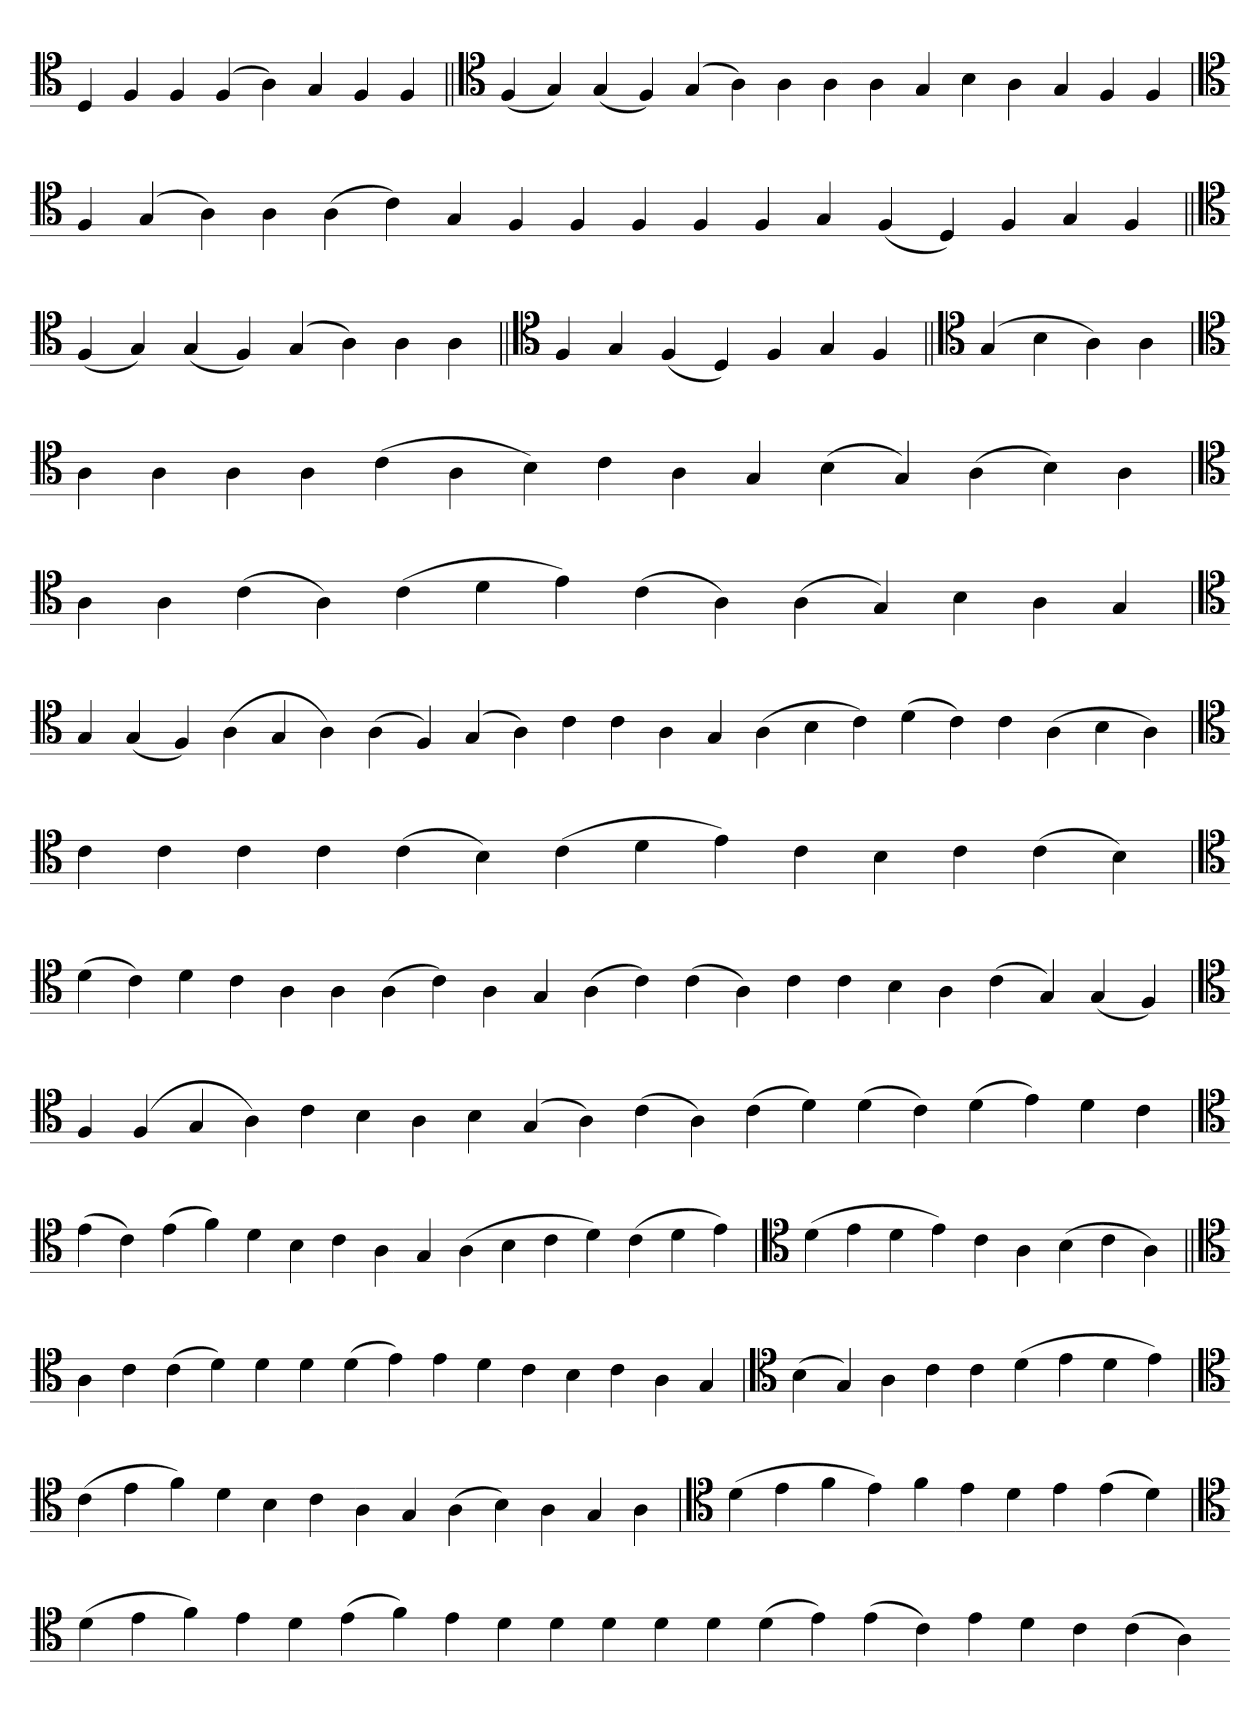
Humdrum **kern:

**kern
*part1
*staff1
*clefC4
=
4D
4F
4F
(4F
4A)
4G
4F
4F
=||
*clefC4
(4F
4G)
(4G
4F)
(4G
4A)
4A
4A
4A
4G
4B
4A
4G
4F
4F
=
*clefC4
4F
(4G
4A)
4A
(4A
4c)
4G
4F
4F
4F
4F
4F
4G
(4F
4D)
4F
4G
4F
=||
*clefC4
(4F
4G)
(4G
4F)
(4G
4A)
4A
4A
=||
*clefC4
4F
4G
(4F
4D)
4F
4G
4F
=||
*clefC4
(4G
4B
4A)
4A
=`
*clefC4
4A
4A
4A
4A
(4c
4A
4B)
4c
4A
4G
(4B
4G)
(4A
4B)
4A
=
*clefC4
4A
4A
(4c
4A)
(4c
4d
4e)
(4c
4A)
(4A
4G)
4B
4A
4G
=`
*clefC4
4G
(4G
4F)
(4A
4G
4A)
(4A
4F)
(4G
4A)
4c
4c
4A
4G
(4A
4B
4c)
(4d
4c)
4c
(4A
4B
4A)
=
*clefC4
4c
4c
4c
4c
(4c
4B)
(4c
4d
4e)
4c
4B
4c
(4c
4B)
=`
*clefC4
(4d
4c)
4d
4c
4A
4A
(4A
4c)
4A
4G
(4A
4c)
(4c
4A)
4c
4c
4B
4A
(4c
4G)
(4G
4F)
=
*clefC4
4F
(4F
4G
4A)
4c
4B
4A
4B
(4G
4A)
(4c
4A)
(4c
4d)
(4d
4c)
(4d
4e)
4d
4c
=`
*clefC4
(4e
4c)
(4e
4f)
4d
4B
4c
4A
4G
(4A
4B
4c
4d)
(4c
4d
4e)
=`
*clefC4
(4d
4e
4d
4e)
4c
4A
(4B
4c
4A)
=||
*clefC4
4A
4c
(4c
4d)
4d
4d
(4d
4e)
4e
4d
4c
4B
4c
4A
4G
=`
*clefC4
(4B
4G)
4A
4c
4c
(4d
4e
4d
4e)
=`
*clefC4
(4c
4e
4f)
4d
4B
4c
4A
4G
(4A
4B)
4A
4G
4A
=`
*clefC4
(4d
4e
4f
4e)
4f
4e
4d
4e
(4e
4d)
=
*clefC4
(4d
4e
4f)
4e
4d
(4e
4f)
4e
4d
4d
4d
4d
4d
(4d
4e)
(4e
4c)
4e
4d
4c
(4c
4A)
=-
*-
